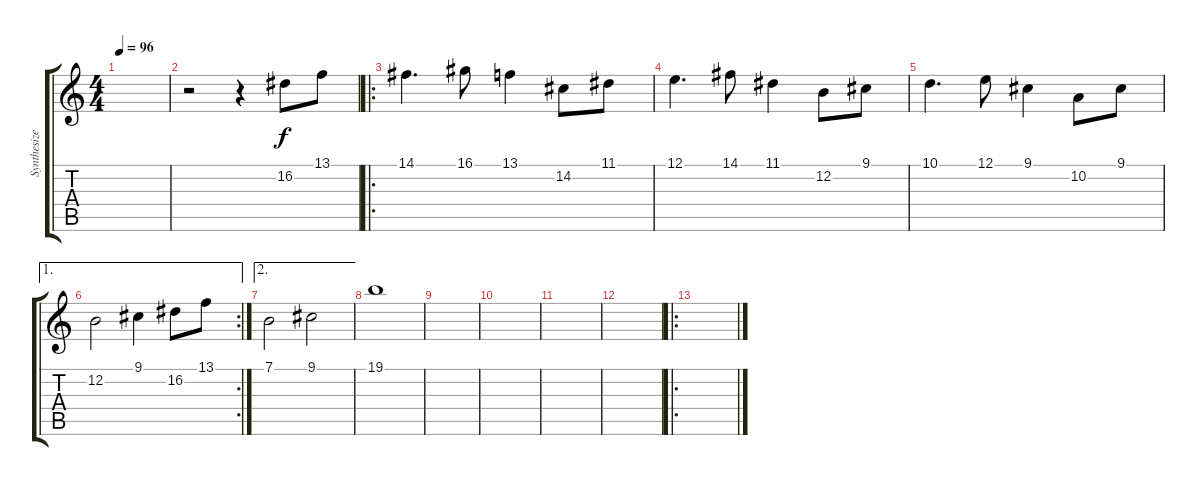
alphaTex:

\track ("Synthesizer" "Synthesize") {instrument synthstrings1}
\staff {score tabs}
\tuning (E4 B3 G3 D3 A2 E2) {hide}
\ts (4 4)
\tempo 96
\clef g2
\ks c
|
r.2 r.4 16.2.8 13.1.8 |
\ro
14.1.4{d} 16.1.8 13.1.4 14.2.8 11.1.8 |
12.1.4{d} 14.1.8 11.1.4 12.2.8 9.1.8 |
10.1.4{d} 12.1.8 9.1.4 10.2.8 9.1.8 |
\ae 1
\rc 2
12.2.2 9.1.4 16.2.8 13.1.8 |
\ae 2
7.1.2 9.1.2 |
19.1.1 |
|
|
|
|
\ro
